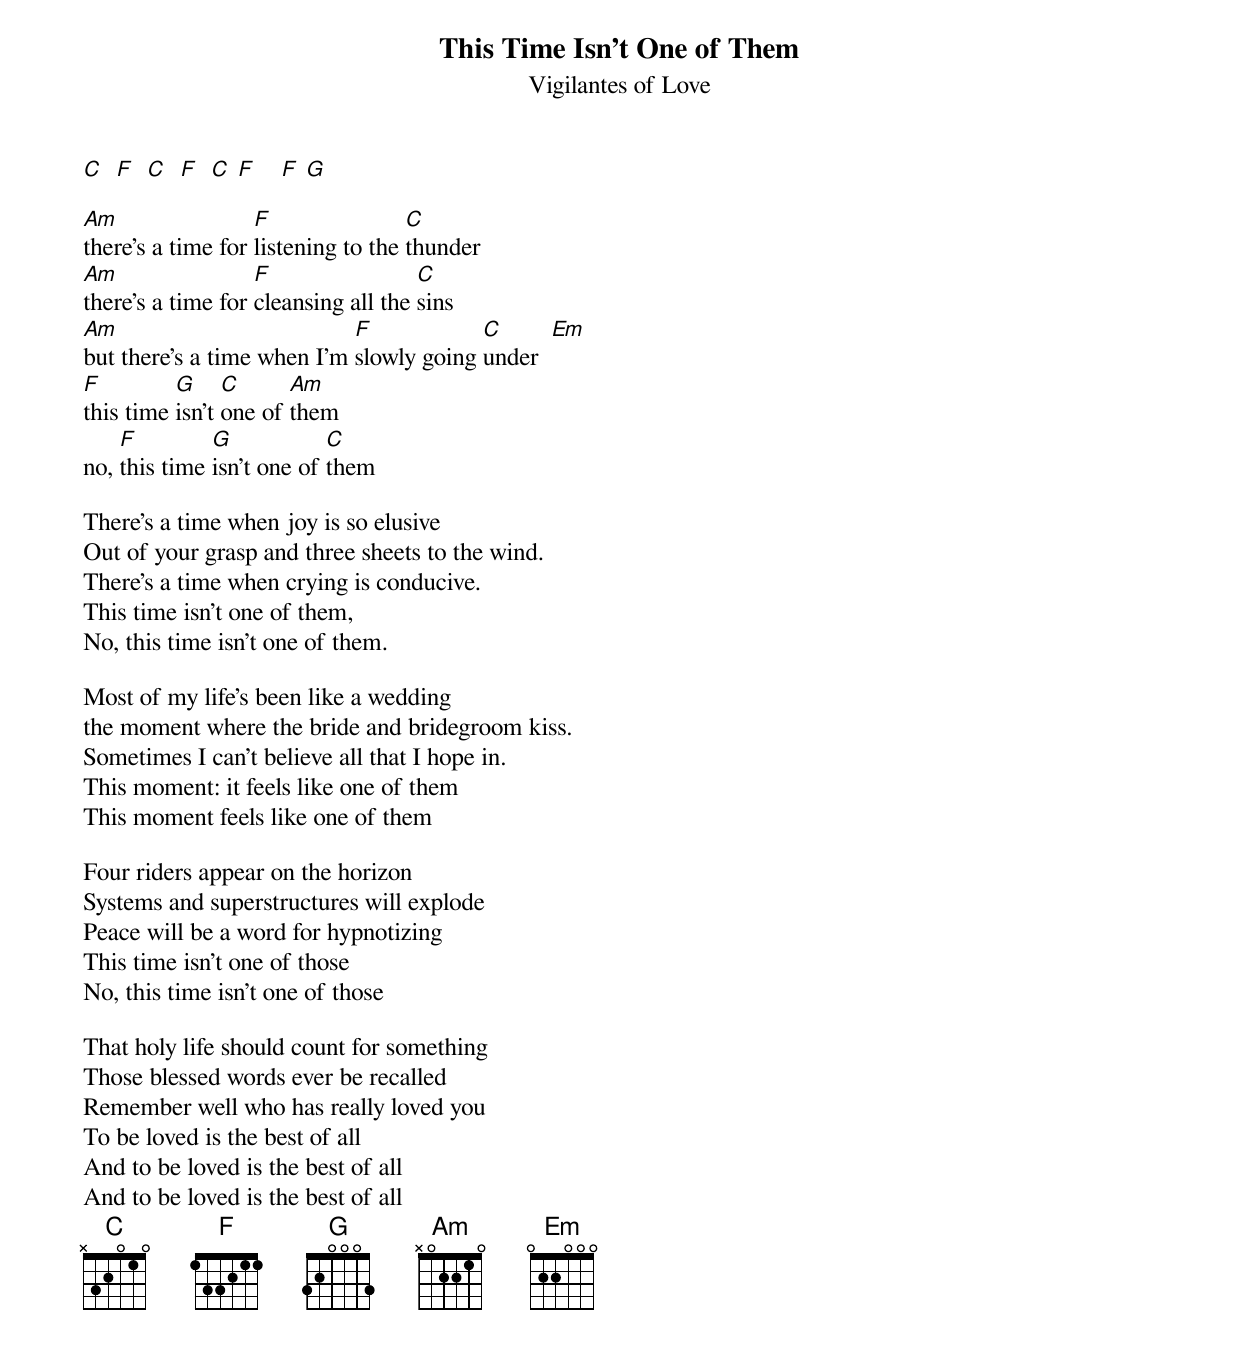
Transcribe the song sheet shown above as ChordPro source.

{title:This Time Isn't One of Them}
{st:Vigilantes of Love}

[C]  [F]  [C]  [F]  [C] [F]    [F] [G]

[Am]there's a time for [F]listening to the [C]thunder
[Am]there's a time for [F]cleansing all the [C]sins
[Am]but there's a time when I'm [F]slowly going [C]under  [Em]
[F]this time [G]isn't [C]one of [Am]them
no, [F]this time [G]isn't one of [C]them

There's a time when joy is so elusive
Out of your grasp and three sheets to the wind.
There's a time when crying is conducive.
This time isn't one of them,
No, this time isn't one of them.

Most of my life's been like a wedding
the moment where the bride and bridegroom kiss.
Sometimes I can't believe all that I hope in.
This moment: it feels like one of them
This moment feels like one of them

Four riders appear on the horizon
Systems and superstructures will explode
Peace will be a word for hypnotizing
This time isn't one of those
No, this time isn't one of those

That holy life should count for something
Those blessed words ever be recalled
Remember well who has really loved you
To be loved is the best of all
And to be loved is the best of all
And to be loved is the best of all
